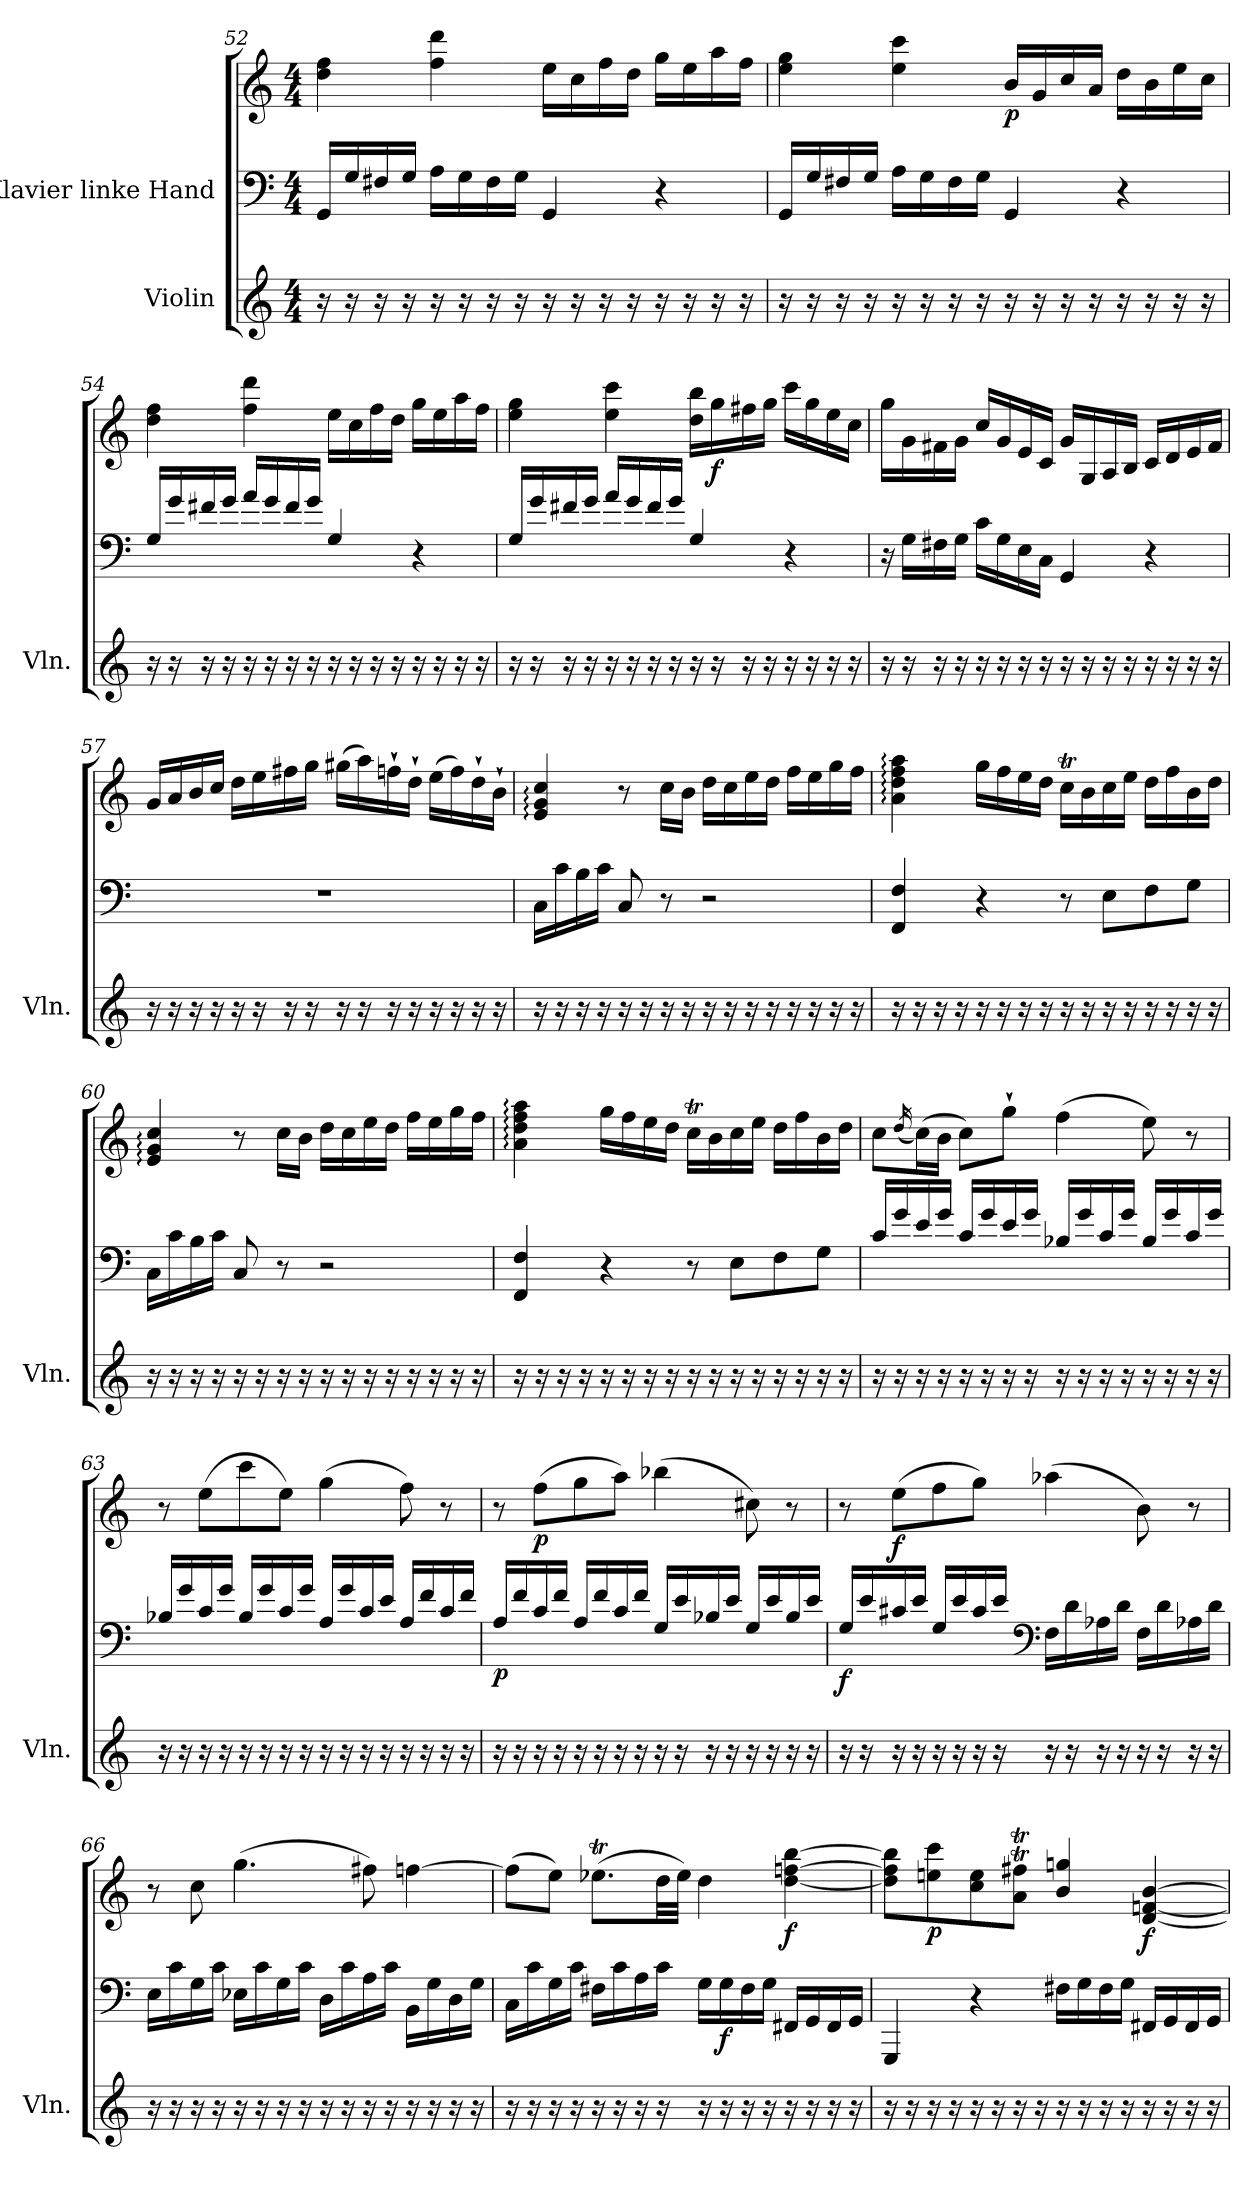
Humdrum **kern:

**kern	**kern	**kern	**dynam
*part2	*part1	*part1	*part1
*staff3	*staff2	*staff1	*staff1/2
*I"Violin	*I"Klavier linke Hand	*	*
*I'Vln.	*	*	*
*clefG2	*clefF4	*clefG2	*
*k[]	*k[]	*k[]	*
*M4/4	*M4/4	*M4/4	*
=52	=52	=52	=52
16r	16GG/LL	4dd\ 4ff\	.
16r	16G/	.	.
16r	16F#X/	.	.
16r	16G/JJ	.	.
16r	16A\LL	4ff\ 4ddd\	.
16r	16G\	.	.
16r	16F#\	.	.
16r	16G\JJ	.	.
16r	4GG/	16ee\LL	.
16r	.	16cc\	.
16r	.	16ff\	.
16r	.	16dd\JJ	.
16r	4r	16gg\LL	.
16r	.	16ee\	.
16r	.	16aa\	.
16r	.	16ff\JJ	.
!!LO:LB:g=z
=53	=53	=53	=53
16r	16GG/LL	4ee\ 4gg\	.
16r	16G/	.	.
16r	16F#X/	.	.
16r	16G/JJ	.	.
16r	16A\LL	4ee\ 4ccc\	.
16r	16G\	.	.
16r	16F#\	.	.
16r	16G\JJ	.	.
!	!	!	!LO:DY:b
16r	4GG/	16b/LL	p
16r	.	16g/	.
16r	.	16cc/	.
16r	.	16a/JJ	.
16r	4r	16dd\LL	.
16r	.	16b\	.
16r	.	16ee\	.
16r	.	16cc\JJ	.
=54	=54	=54	=54
16r	16G/LL	4dd\ 4ff\	.
16r	16g/	.	.
16r	16f#X/	.	.
16r	16g/JJ	.	.
16r	16a/LL	4ff\ 4ddd\	.
16r	16g/	.	.
16r	16f#/	.	.
16r	16g/JJ	.	.
16r	4G/	16ee\LL	.
16r	.	16cc\	.
16r	.	16ff\	.
16r	.	16dd\JJ	.
16r	4r	16gg\LL	.
16r	.	16ee\	.
16r	.	16aa\	.
16r	.	16ff\JJ	.
!!LO:LB:g=z
=55	=55	=55	=55
16r	16G/LL	4ee\ 4gg\	.
16r	16g/	.	.
16r	16f#X/	.	.
16r	16g/JJ	.	.
16r	16a/LL	4ee\ 4ccc\	.
16r	16g/	.	.
16r	16f#/	.	.
16r	16g/JJ	.	.
16r	4G/	16dd\ 16bb\LL	.
!	!	!	!LO:DY:b
16r	.	16gg\	f
16r	.	16ff#X\	.
16r	.	16gg\JJ	.
16r	4r	16ccc\LL	.
16r	.	16gg\	.
16r	.	16ee\	.
16r	.	16cc\JJ	.
=56	=56	=56	=56
16r	16r	16gg\LL	.
16r	16G\LL	16g\	.
16r	16F#X\	16f#X\	.
16r	16G\JJ	16g\JJ	.
16r	16c\LL	16cc/LL	.
16r	16G\	16g/	.
16r	16E\	16e/	.
16r	16C\JJ	16c/JJ	.
16r	4GG/	16g/LL	.
16r	.	16G/	.
16r	.	16A/	.
16r	.	16B/JJ	.
16r	4r	16c/LL	.
16r	.	16d/	.
16r	.	16e/	.
16r	.	16f#/JJ	.
!!LO:LB:g=z
=57	=57	=57	=57
16r	1r	16g/LL	.
16r	.	16a/	.
16r	.	16b/	.
16r	.	16cc/JJ	.
16r	.	16dd\LL	.
16r	.	16ee\	.
16r	.	16ff#X\	.
16r	.	16gg\JJ	.
16r	.	(>16gg#X\LL	.
16r	.	16aa\)	.
16r	.	16ffn`\	.
16r	.	16dd`\JJ	.
16r	.	(>16ee\LL	.
16r	.	16ff\)	.
16r	.	16dd`\	.
16r	.	16b`\JJ	.
=58	=58	=58	=58
16r	16C\LL	4e/: 4g/: 4cc/:	.
16r	16c\	.	.
16r	16B\	.	.
16r	16c\JJ	.	.
16r	8C/	8r	.
16r	.	.	.
16r	8r	16cc\LL	.
16r	.	16b\JJ	.
16r	2r	16dd\LL	.
16r	.	16cc\	.
16r	.	16ee\	.
16r	.	16dd\JJ	.
16r	.	16ff\LL	.
16r	.	16ee\	.
16r	.	16gg\	.
16r	.	16ff\JJ	.
=59	=59	=59	=59
16r	4FF/ 4F/	4a\: 4dd\: 4ff\: 4aa\:	.
16r	.	.	.
16r	.	.	.
16r	.	.	.
16r	4r	16gg\LL	.
16r	.	16ff\	.
16r	.	16ee\	.
16r	.	16dd\JJ	.
16r	8r	16ccT\LL	.
16r	.	16b\	.
16r	8E\L	16cc\	.
16r	.	16ee\JJ	.
16r	8F\	16dd\LL	.
16r	.	16ff\	.
16r	8G\J	16b\	.
16r	.	16dd\JJ	.
!!LO:PB:g=z
=60	=60	=60	=60
16r	16C\LL	4e/: 4g/: 4cc/:	.
16r	16c\	.	.
16r	16B\	.	.
16r	16c\JJ	.	.
16r	8C/	8r	.
16r	.	.	.
16r	8r	16cc\LL	.
16r	.	16b\JJ	.
16r	2r	16dd\LL	.
16r	.	16cc\	.
16r	.	16ee\	.
16r	.	16dd\JJ	.
16r	.	16ff\LL	.
16r	.	16ee\	.
16r	.	16gg\	.
16r	.	16ff\JJ	.
=61	=61	=61	=61
16r	4FF/ 4F/	4a\: 4dd\: 4ff\: 4aa\:	.
16r	.	.	.
16r	.	.	.
16r	.	.	.
16r	4r	16gg\LL	.
16r	.	16ff\	.
16r	.	16ee\	.
16r	.	16dd\JJ	.
16r	8r	16ccT\LL	.
16r	.	16b\	.
16r	8E\L	16cc\	.
16r	.	16ee\JJ	.
16r	8F\	16dd\LL	.
16r	.	16ff\	.
16r	8G\J	16b\	.
16r	.	16dd\JJ	.
=62	=62	=62	=62
16r	16c/LL	8cc\L	.
16r	16g/	.	.
.	.	(<16qdd/	.
16r	16e/	(>16cc\L)	.
16r	16g/JJ	16b\JJ	.
16r	16c/LL	8cc\L)	.
16r	16g/	.	.
16r	16e/	8gg`\J	.
16r	16g/JJ	.	.
16r	16B-X/LL	(>4ff\	.
16r	16g/	.	.
16r	16c/	.	.
16r	16g/JJ	.	.
16r	16B-/LL	8ee\)	.
16r	16g/	.	.
16r	16c/	8r	.
16r	16g/JJ	.	.
!!LO:LB:g=z
=63	=63	=63	=63
16r	16B-X/LL	8r	.
16r	16g/	.	.
16r	16c/	(>8ee\L	.
16r	16g/JJ	.	.
16r	16B-/LL	8ccc\	.
16r	16g/	.	.
16r	16c/	8ee\J)	.
16r	16g/JJ	.	.
16r	16A/LL	(>4gg\	.
16r	16g/	.	.
16r	16c/	.	.
16r	16e/JJ	.	.
16r	16A/LL	8ff\)	.
16r	16f/	.	.
16r	16c/	8r	.
16r	16f/JJ	.	.
=64	=64	=64	=64
!	!	!	!LO:DY:b=2
16r	16A/LL	8r	p
16r	16f/	.	.
!	!	!	!LO:DY:b
16r	16c/	(>8ff\L	p
16r	16f/JJ	.	.
16r	16A/LL	8gg\	.
16r	16f/	.	.
16r	16c/	8aa\J)	.
16r	16f/JJ	.	.
16r	16G/LL	(>4bb-X\	.
16r	16e/	.	.
16r	16B-X/	.	.
16r	16e/JJ	.	.
16r	16G/LL	8cc#X\)	.
16r	16e/	.	.
16r	16B-/	8r	.
16r	16e/JJ	.	.
!!LO:LB:g=z
=65	=65	=65	=65
!	!	!	!LO:DY:b=2
16r	16G/LL	8r	f
16r	16e/	.	.
!	!	!	!LO:DY:b
16r	16c#X/	(>8ee\L	f
16r	16e/JJ	.	.
16r	16G/LL	8ff\	.
16r	16e/	.	.
16r	16c#/	8gg\J)	.
16r	16e/JJ	.	.
*	*clefF4	*	*
16r	16F\LL	(>4aa-X\	.
16r	16d\	.	.
16r	16A-X\	.	.
16r	16d\JJ	.	.
16r	16F\LL	8b\)	.
16r	16d\	.	.
16r	16A-X\	8r	.
16r	16d\JJ	.	.
=66	=66	=66	=66
16r	16E\LL	8r	.
16r	16c\	.	.
16r	16G\	8cc\	.
16r	16c\JJ	.	.
16r	16E-X\LL	(>4.gg\	.
16r	16c\	.	.
16r	16G\	.	.
16r	16c\JJ	.	.
16r	16D\LL	.	.
16r	16c\	.	.
16r	16A\	8ff#X\)	.
16r	16c\JJ	.	.
16r	16BB\LL	[4ffn\	.
16r	16G\	.	.
16r	16D\	.	.
16r	16G\JJ	.	.
!!LO:LB:g=z
=67	=67	=67	=67
16r	16C\LL	(>8ff\L]	.
16r	16c\	.	.
16r	16G\	8ee\J)	.
16r	16c\JJ	.	.
16r	16F#X\LL	(>8.ee-XT\L	.
16r	16c\	.	.
16r	16A\	.	.
16r	16c\JJ	32dd\LL	.
.	.	32ee-\JJJ)	.
16r	16G\LL	4dd\	.
!	!	!	!LO:DY:b=2
16r	16G\	.	f
16r	16F#\	.	.
16r	16G\JJ	.	.
!	!	!	!LO:DY:b
16r	16FF#X/LL	[4dd\ [4ffn\ [4bb\	f
16r	16GG/	.	.
16r	16FF#/	.	.
16r	16GG/JJ	.	.
=68	=68	=68	=68
16r	4GGG/	8dd\] 8ff\] 8bb\]L	.
16r	.	.	.
!	!	!	!LO:DY:b
16r	.	8een\ 8ccc\	p
16r	.	.	.
16r	4r	8cc\ 8ee\	.
16r	.	.	.
16r	.	8a\T 8ff#X\TJ	.
16r	.	.	.
16r	16F#X\LL	4b/ 4gg/	.
16r	16G\	.	.
16r	16F#\	.	.
16r	16G\JJ	.	.
!	!	!	!LO:DY:b
16r	16FF#X/LL	[4d/ [4fn/ [4b/	f
16r	16GG/	.	.
16r	16FF#/	.	.
16r	16GG/JJ	.	.
=	=	=	=
*-	*-	*-	*-
